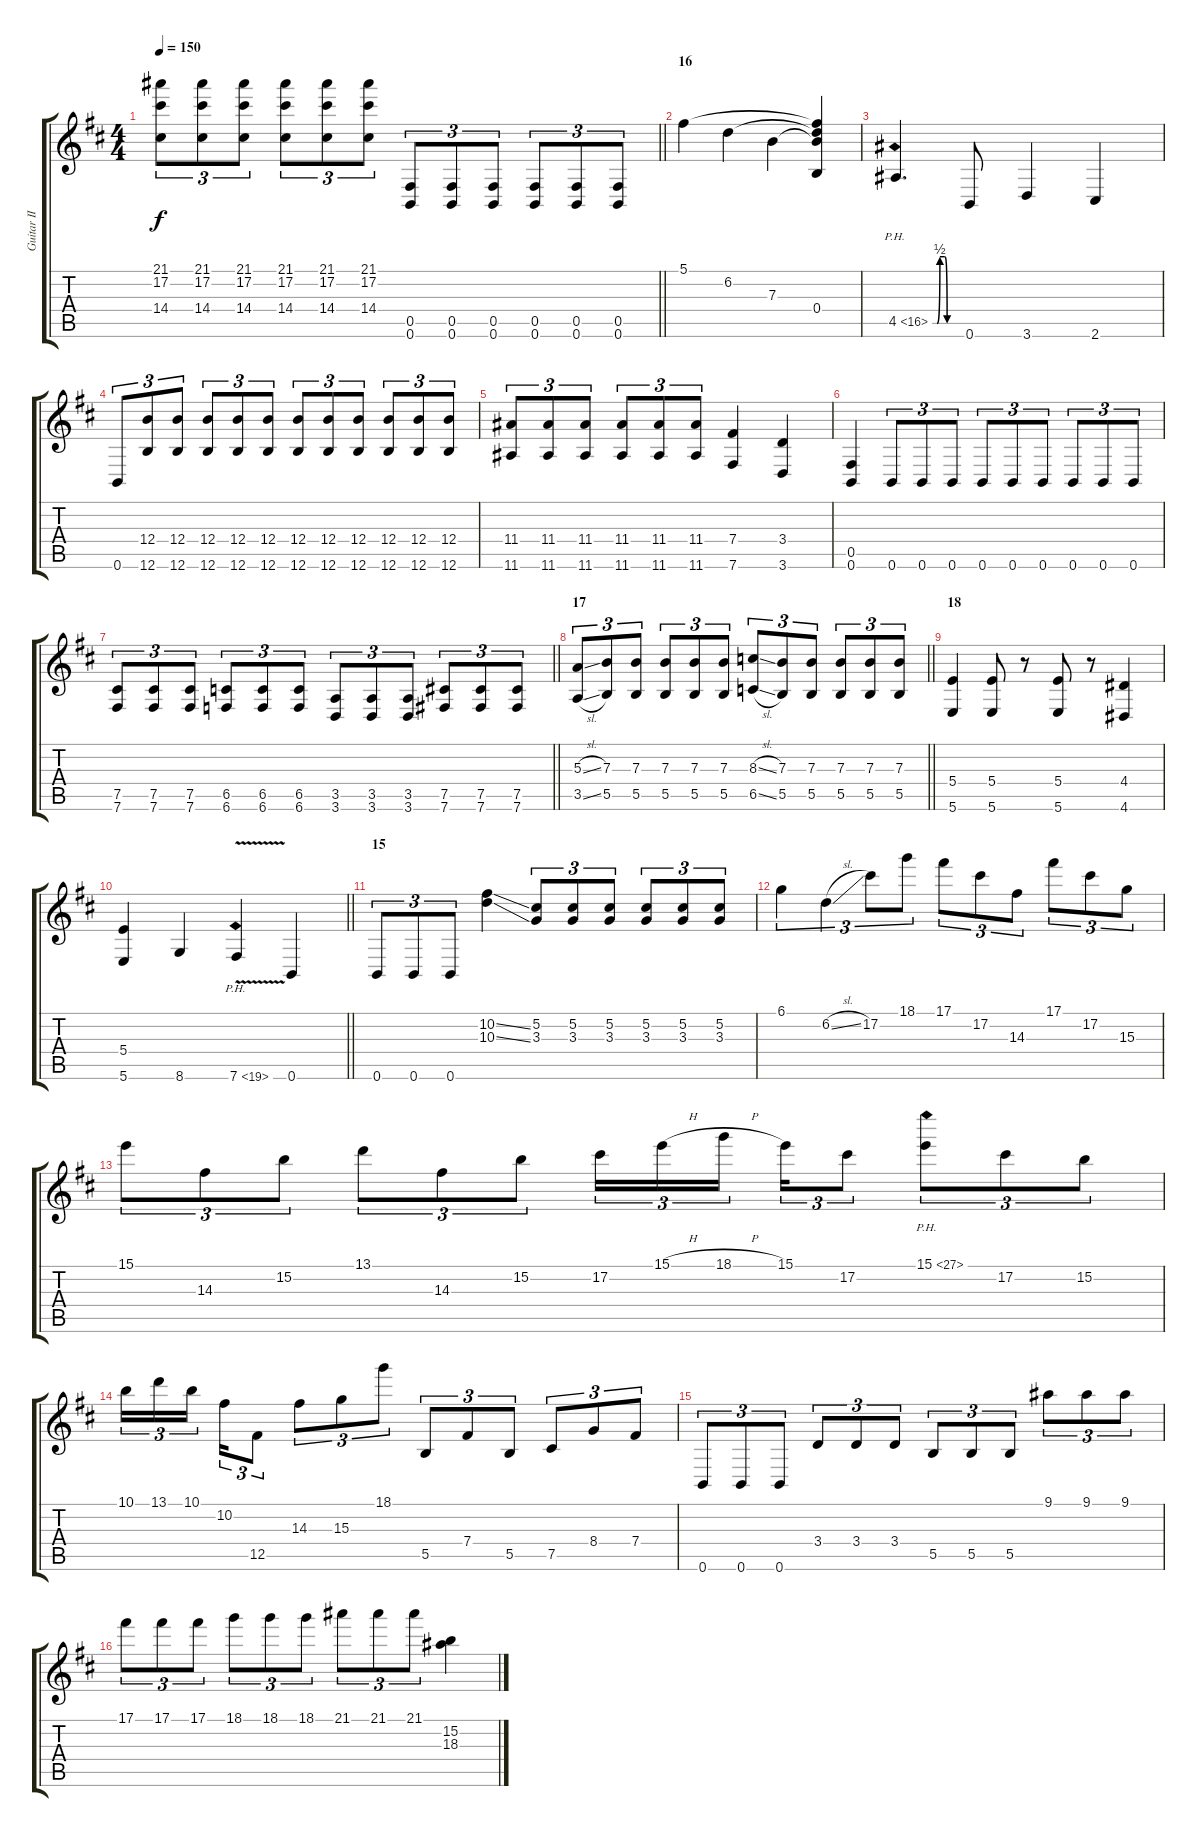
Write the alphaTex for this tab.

\track ("Guitar II" "Guitar II") {instrument distortionguitar}
\staff {score tabs}
\tuning (Db4 Ab3 E3 B2 Gb2 B1) {hide}
\ts (4 4)
\tempo 150
\clef g2
\barLineRight lightlight
\ks bminor
(21.1 17.2 14.4).8{tu (3 2) dy f} (21.1 17.2 14.4).8{tu (3 2)} (21.1 17.2 14.4).8{tu (3 2)} (21.1 17.2 14.4).8{tu (3 2)} (21.1 17.2 14.4).8{tu (3 2)} (21.1 17.2 14.4).8{tu (3 2)} (0.5 0.6).8{tu (3 2)} (0.5 0.6).8{tu (3 2)} (0.5 0.6).8{tu (3 2)} (0.5 0.6).8{tu (3 2)} (0.5 0.6).8{tu (3 2)} (0.5 0.6).8{tu (3 2)} |
\section ("" "16")
5.1.4 6.2.4 7.3.4 (5.1{t} 6.2{t} 7.3{t} 0.4).4 |
4.5{be (custom 0 0 9 0 15 2 25 2 30 0 60 0) ph 12}.4{d} 0.6.8 3.6.4 2.6.4 |
0.6.8{tu (3 2)} (12.4 12.6).8{tu (3 2)} (12.4 12.6).8{tu (3 2)} (12.4 12.6).8{tu (3 2)} (12.4 12.6).8{tu (3 2)} (12.4 12.6).8{tu (3 2)} (12.4 12.6).8{tu (3 2)} (12.4 12.6).8{tu (3 2)} (12.4 12.6).8{tu (3 2)} (12.4 12.6).8{tu (3 2)} (12.4 12.6).8{tu (3 2)} (12.4 12.6).8{tu (3 2)} |
(11.4 11.6).8{tu (3 2)} (11.4 11.6).8{tu (3 2)} (11.4 11.6).8{tu (3 2)} (11.4 11.6).8{tu (3 2)} (11.4 11.6).8{tu (3 2)} (11.4 11.6).8{tu (3 2)} (7.4 7.6).4 (3.4 3.6).4 |
(0.5 0.6).4 0.6.8{tu (3 2)} 0.6.8{tu (3 2)} 0.6.8{tu (3 2)} 0.6.8{tu (3 2)} 0.6.8{tu (3 2)} 0.6.8{tu (3 2)} 0.6.8{tu (3 2)} 0.6.8{tu (3 2)} 0.6.8{tu (3 2)} |
\barLineRight lightlight
(7.5 7.6).8{tu (3 2)} (7.5 7.6).8{tu (3 2)} (7.5 7.6).8{tu (3 2)} (6.5 6.6).8{tu (3 2)} (6.5 6.6).8{tu (3 2)} (6.5 6.6).8{tu (3 2)} (3.5 3.6).8{tu (3 2)} (3.5 3.6).8{tu (3 2)} (3.5 3.6).8{tu (3 2)} (7.5 7.6).8{tu (3 2)} (7.5 7.6).8{tu (3 2)} (7.5 7.6).8{tu (3 2)} |
\section ("" "17")
\barLineRight lightlight
(5.3{sl} 3.5{sl}).8{tu (3 2)} (7.3 5.5).8{tu (3 2)} (7.3 5.5).8{tu (3 2)} (7.3 5.5).8{tu (3 2)} (7.3 5.5).8{tu (3 2)} (7.3 5.5).8{tu (3 2)} (8.3{sl} 6.5{sl}).8{tu (3 2)} (7.3 5.5).8{tu (3 2)} (7.3 5.5).8{tu (3 2)} (7.3 5.5).8{tu (3 2)} (7.3 5.5).8{tu (3 2)} (7.3 5.5).8{tu (3 2)} |
\section ("" "18")
(5.4 5.6).4 (5.4 5.6).8 r.8 (5.4 5.6).8 r.8 (4.4 4.6).4 |
\barLineRight lightlight
(5.4 5.6).4 8.6.4 7.6{ph 12 v}.4 0.6.4 |
\section ("" "15")
0.6.8{tu (3 2)} 0.6.8{tu (3 2)} 0.6.8{tu (3 2)} (10.2{ss} 10.3{ss}).4 (5.2 3.3).8{tu (3 2)} (5.2 3.3).8{tu (3 2)} (5.2 3.3).8{tu (3 2)} (5.2 3.3).8{tu (3 2)} (5.2 3.3).8{tu (3 2)} (5.2 3.3).8{tu (3 2)} |
6.1.4{tu (3 2)} 6.2{sl}.4{tu (3 2)} 17.2.8{tu (3 2)} 18.1.8{tu (3 2)} 17.1.8{tu (3 2)} 17.2.8{tu (3 2)} 14.3.8{tu (3 2)} 17.1.8{tu (3 2)} 17.2.8{tu (3 2)} 15.3.8{tu (3 2)} |
15.1.8{tu (3 2)} 14.3.8{tu (3 2)} 15.2.8{tu (3 2)} 13.1.8{tu (3 2)} 14.3.8{tu (3 2)} 15.2.8{tu (3 2)} 17.2.16{tu (3 2)} 15.1{h}.16{tu (3 2)} 18.1{h}.16{tu (3 2) beam splitsecondary} 15.1.16{tu (3 2)} 17.2.8{tu (3 2)} 15.1{ph 12}.8{tu (3 2)} 17.2.8{tu (3 2)} 15.2.8{tu (3 2)} |
10.1.16{tu (3 2)} 13.1.16{tu (3 2)} 10.1.16{tu (3 2) beam splitsecondary} 10.2.16{tu (3 2)} 12.5.8{tu (3 2)} 14.3.8{tu (3 2)} 15.3.8{tu (3 2)} 18.1.8{tu (3 2)} 5.5.8{tu (3 2)} 7.4.8{tu (3 2)} 5.5.8{tu (3 2)} 7.5.8{tu (3 2)} 8.4.8{tu (3 2)} 7.4.8{tu (3 2)} |
0.6.8{tu (3 2)} 0.6.8{tu (3 2)} 0.6.8{tu (3 2)} 3.4.8{tu (3 2)} 3.4.8{tu (3 2)} 3.4.8{tu (3 2)} 5.5.8{tu (3 2)} 5.5.8{tu (3 2)} 5.5.8{tu (3 2)} 9.1.8{tu (3 2)} 9.1.8{tu (3 2)} 9.1.8{tu (3 2)} |
17.1.8{tu (3 2)} 17.1.8{tu (3 2)} 17.1.8{tu (3 2)} 18.1.8{tu (3 2)} 18.1.8{tu (3 2)} 18.1.8{tu (3 2)} 21.1.8{tu (3 2)} 21.1.8{tu (3 2)} 21.1.8{tu (3 2)} (15.2 18.3).4
